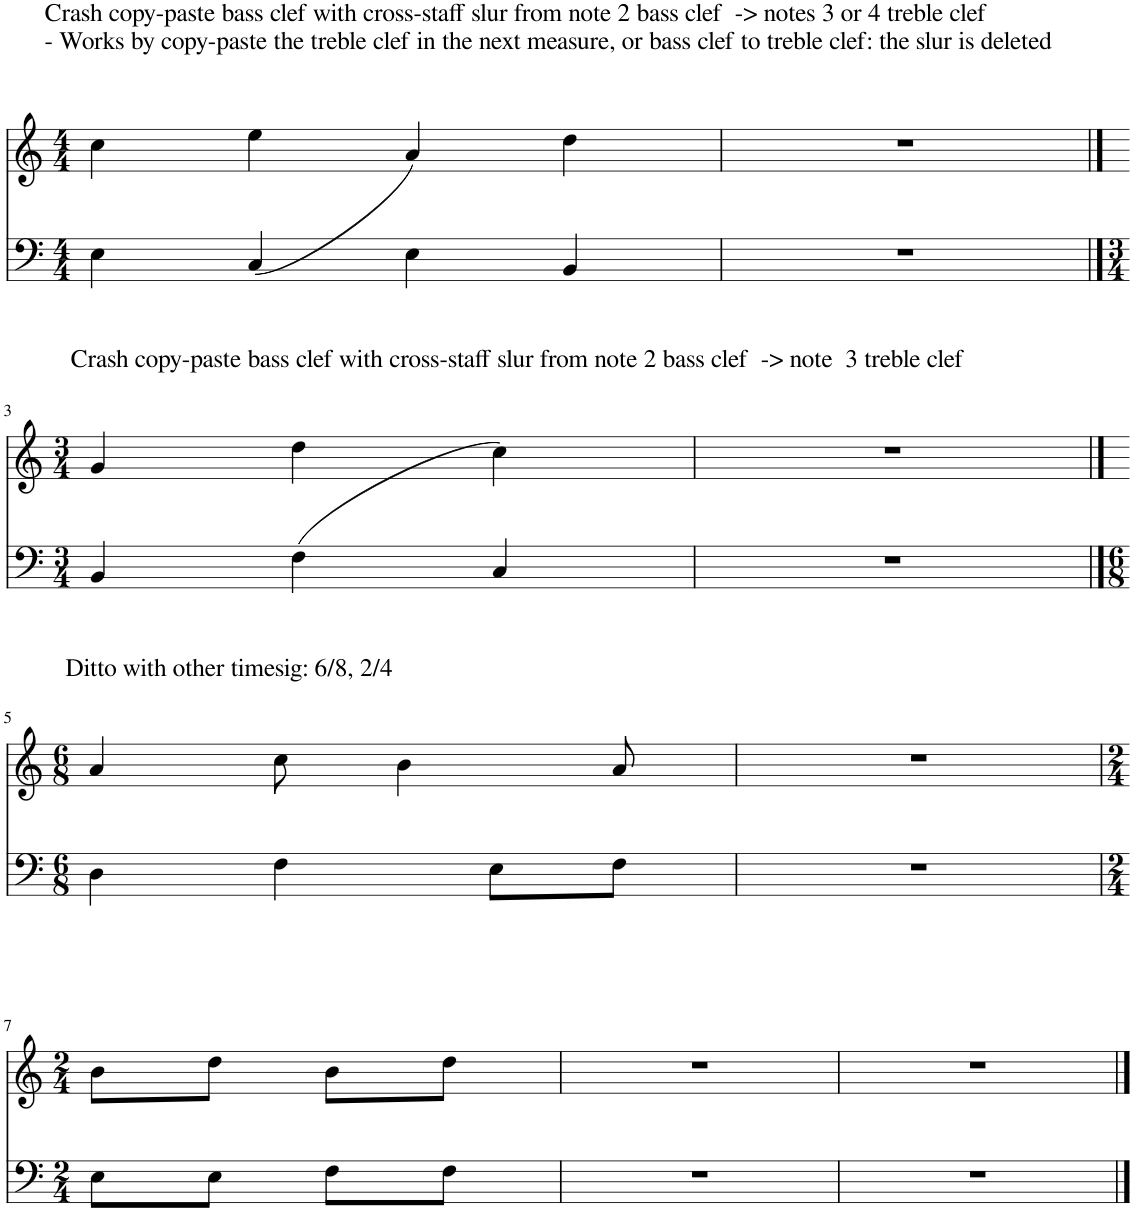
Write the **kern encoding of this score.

**kern	**kern
*part1	*part1
*staff2	*staff1
*I"Piano	*
*I'Pno.	*
*clefF4	*clefG2
*k[]	*k[]
*M4/4	*M4/4
=1	=1
!	!LO:TX:a:t=Crash copy-paste bass clef with cross-staff slur from note 2 bass clef  -> notes 3 or 4 treble clef
!	!LO:TX:a:t=- Works by copy-paste the treble clef in the next measure, or bass clef to treble clef&colon; the slur is deleted
4E\	4cc\
(4C/	4ee\
4E\	(4a/
4BB/	4dd\
=2	=2
1r	1r
!!LO:LB:g=z
==3	==3
*M3/4	*M3/4
!	!LO:TX:a:t=Crash copy-paste bass clef with cross-staff slur from note 2 bass clef  -> note  3 treble clef
4BB/	4g/
4F\	4dd\
4C/	4cc\)
=4	=4
2.r	2.r
!!LO:LB:g=z
==5	==5
*M6/8	*M6/8
!	!LO:TX:a:t=Ditto with other timesig&colon; 6/8, 2/4
4D\	4a/
4F\	8cc\
.	4b\
8E\L	.
8F\J	8a/
=6	=6
2.r	2.r
!!LO:LB:g=z
=7	=7
*M2/4	*M2/4
8E\L	8b\L
8E\J	8dd\J
8F\L	8b\L
8F\J	8dd\J
=8	=8
2r	2r
=9	=9
2r	2r
==	==
*-	*-
